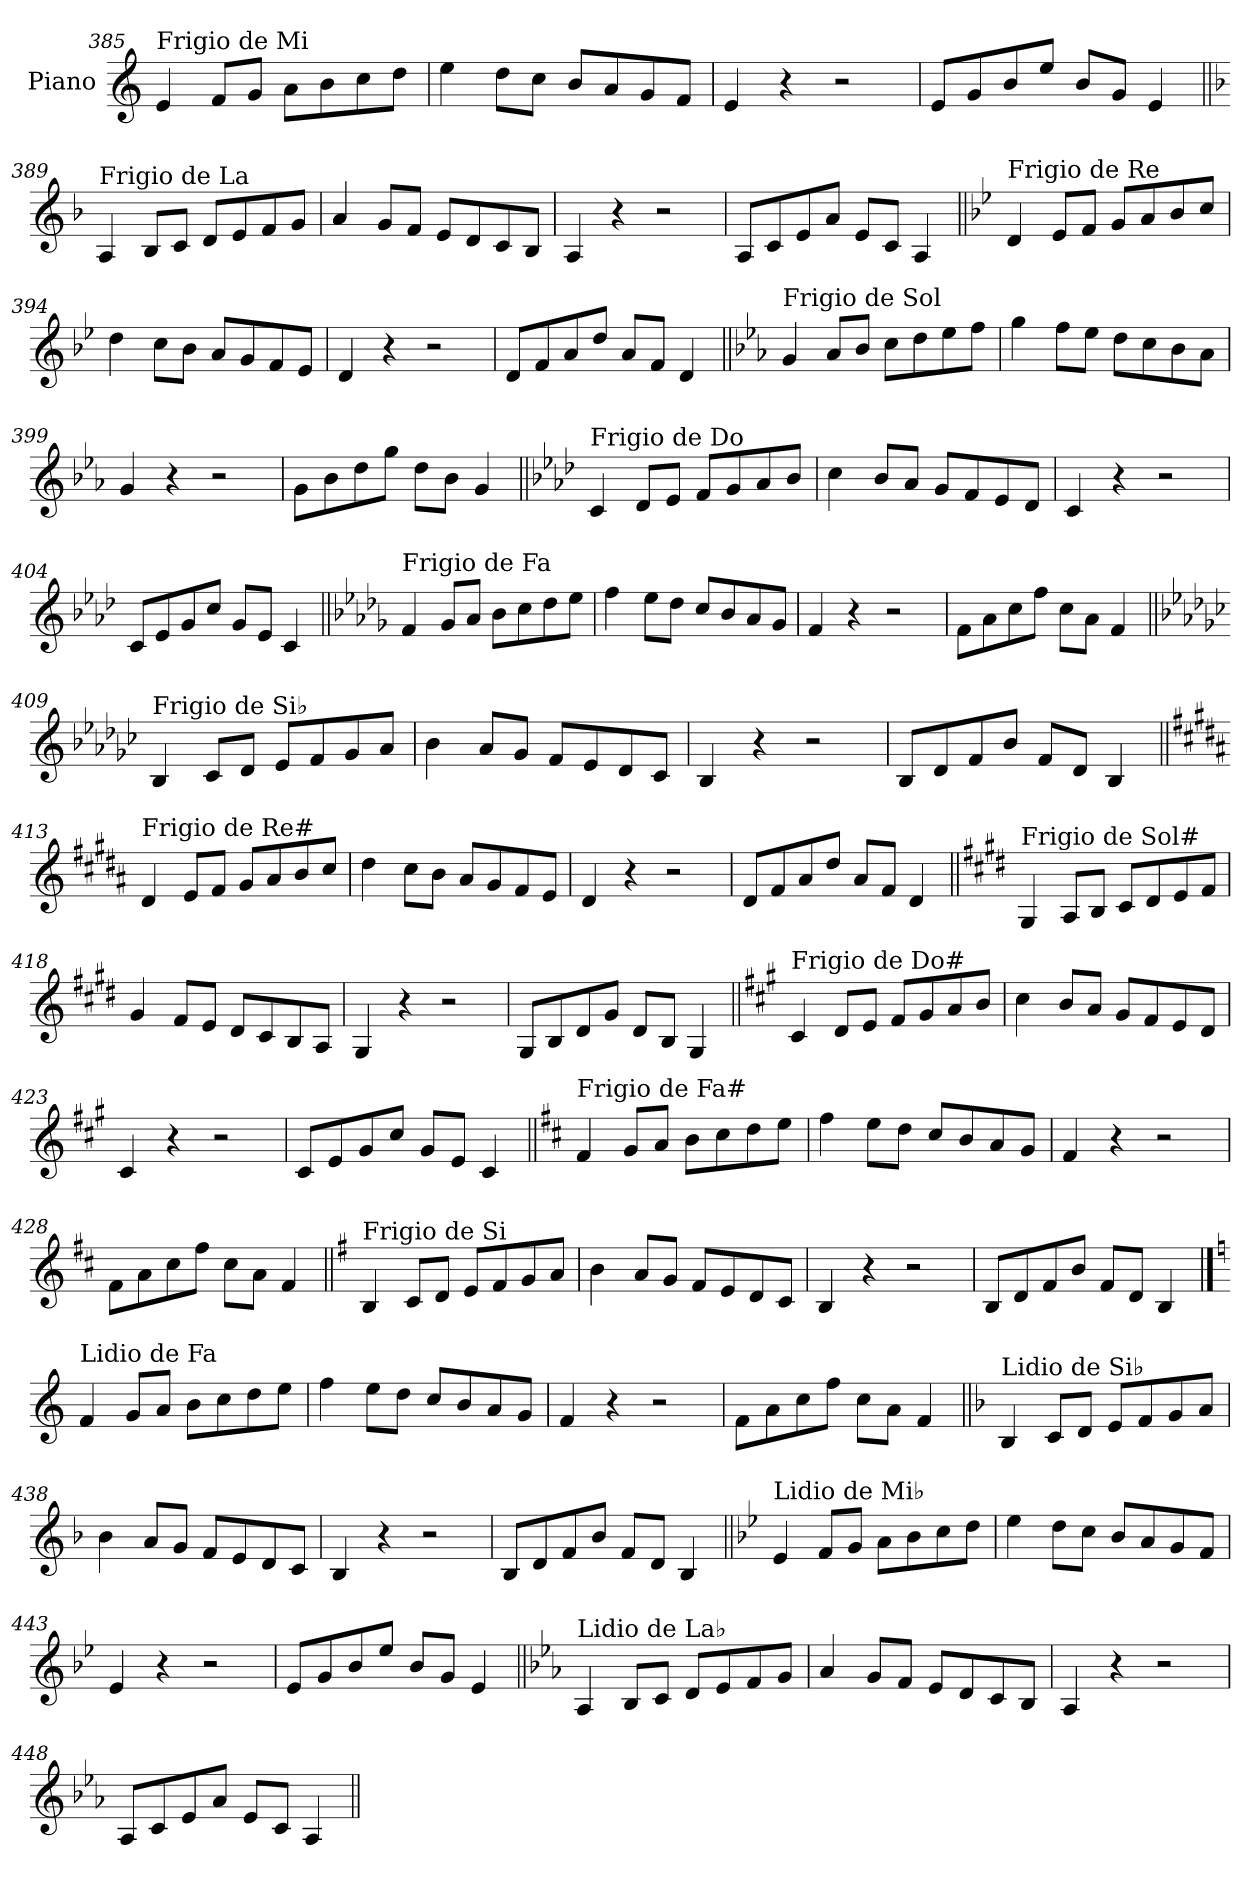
**kern
*part1
*staff1
*I"Piano
*I'Pno.
!!LO:PB:g=z
*clefG2
*k[]
=385
!LO:TX:a:t=Frigio de Mi
4e/
8f/L
8g/J
8a\L
8b\
8cc\
8dd\J
=386
4ee\
8dd\L
8cc\J
8b/L
8a/
8g/
8f/J
=387
4e/
4r
2r
=388
8e/L
8g/
8b/
8ee/J
8b/L
8g/J
4e/
!!LO:LB:g=z
=389||
*k[b-]
!LO:TX:a:t=Frigio de La
4A/
8B-/L
8c/J
8d/L
8e/
8f/
8g/J
=390
4a/
8g/L
8f/J
8e/L
8d/
8c/
8B-/J
=391
4A/
4r
2r
=392
8A/L
8c/
8e/
8a/J
8e/L
8c/J
4A/
!!LO:LB:g=z
=393||
*k[b-e-]
!LO:TX:a:t=Frigio de Re
4d/
8e-/L
8f/J
8g/L
8a/
8b-/
8cc/J
=394
4dd\
8cc\L
8b-\J
8a/L
8g/
8f/
8e-/J
=395
4d/
4r
2r
=396
8d/L
8f/
8a/
8dd/J
8a/L
8f/J
4d/
!!LO:LB:g=z
=397||
*k[b-e-a-]
!LO:TX:a:t=Frigio de Sol
4g/
8a-/L
8b-/J
8cc\L
8dd\
8ee-\
8ff\J
=398
4gg\
8ff\L
8ee-\J
8dd\L
8cc\
8b-\
8a-\J
=399
4g/
4r
2r
=400
8g\L
8b-\
8dd\
8gg\J
8dd\L
8b-\J
4g/
!!LO:LB:g=z
=401||
*k[b-e-a-d-]
!LO:TX:a:t=Frigio de Do
4c/
8d-/L
8e-/J
8f/L
8g/
8a-/
8b-/J
=402
4cc\
8b-/L
8a-/J
8g/L
8f/
8e-/
8d-/J
=403
4c/
4r
2r
=404
8c/L
8e-/
8g/
8cc/J
8g/L
8e-/J
4c/
!!LO:LB:g=z
=405||
*k[b-e-a-d-g-]
!LO:TX:a:t=Frigio de Fa
4f/
8g-/L
8a-/J
8b-\L
8cc\
8dd-\
8ee-\J
=406
4ff\
8ee-\L
8dd-\J
8cc/L
8b-/
8a-/
8g-/J
=407
4f/
4r
2r
=408
8f\L
8a-\
8cc\
8ff\J
8cc\L
8a-\J
4f/
!!LO:LB:g=z
=409||
*k[b-e-a-d-g-c-]
!LO:TX:a:t=Frigio de Si♭
4B-/
8c-/L
8d-/J
8e-/L
8f/
8g-/
8a-/J
=410
4b-\
8a-/L
8g-/J
8f/L
8e-/
8d-/
8c-/J
=411
4B-/
4r
2r
=412
8B-/L
8d-/
8f/
8b-/J
8f/L
8d-/J
4B-/
!!LO:LB:g=z
=413||
*k[f#c#g#d#a#]
!LO:TX:a:t=Frigio de Re#
4d#/
8e/L
8f#/J
8g#/L
8a#/
8b/
8cc#/J
=414
4dd#\
8cc#\L
8b\J
8a#/L
8g#/
8f#/
8e/J
=415
4d#/
4r
2r
=416
8d#/L
8f#/
8a#/
8dd#/J
8a#/L
8f#/J
4d#/
!!LO:LB:g=z
=417||
*k[f#c#g#d#]
!LO:TX:a:t=Frigio de Sol#
4G#/
8A/L
8B/J
8c#/L
8d#/
8e/
8f#/J
=418
4g#/
8f#/L
8e/J
8d#/L
8c#/
8B/
8A/J
=419
4G#/
4r
2r
=420
8G#/L
8B/
8d#/
8g#/J
8d#/L
8B/J
4G#/
!!LO:LB:g=z
=421||
*k[f#c#g#]
!LO:TX:a:t=Frigio de Do#
4c#/
8d/L
8e/J
8f#/L
8g#/
8a/
8b/J
=422
4cc#\
8b/L
8a/J
8g#/L
8f#/
8e/
8d/J
=423
4c#/
4r
2r
=424
8c#/L
8e/
8g#/
8cc#/J
8g#/L
8e/J
4c#/
!!LO:LB:g=z
=425||
*k[f#c#]
!LO:TX:a:t=Frigio de Fa#
4f#/
8g/L
8a/J
8b\L
8cc#\
8dd\
8ee\J
=426
4ff#\
8ee\L
8dd\J
8cc#/L
8b/
8a/
8g/J
=427
4f#/
4r
2r
=428
8f#\L
8a\
8cc#\
8ff#\J
8cc#\L
8a\J
4f#/
!!LO:LB:g=z
=429||
*k[f#]
!LO:TX:a:t=Frigio de Si
4B/
8c/L
8d/J
8e/L
8f#/
8g/
8a/J
=430
4b\
8a/L
8g/J
8f#/L
8e/
8d/
8c/J
=431
4B/
4r
2r
=432
8B/L
8d/
8f#/
8b/J
8f#/L
8d/J
4B/
!!LO:PB:g=z
==433
*k[]
!LO:TX:a:t=Lidio de Fa
4f/
8g/L
8a/J
8b\L
8cc\
8dd\
8ee\J
=434
4ff\
8ee\L
8dd\J
8cc/L
8b/
8a/
8g/J
=435
4f/
4r
2r
=436
8f\L
8a\
8cc\
8ff\J
8cc\L
8a\J
4f/
!!LO:LB:g=z
=437||
*k[b-]
!LO:TX:a:t=Lidio de Si♭
4B-/
8c/L
8d/J
8e/L
8f/
8g/
8a/J
=438
4b-\
8a/L
8g/J
8f/L
8e/
8d/
8c/J
=439
4B-/
4r
2r
=440
8B-/L
8d/
8f/
8b-/J
8f/L
8d/J
4B-/
!!LO:LB:g=z
=441||
*k[b-e-]
!LO:TX:a:t=Lidio de Mi♭
4e-/
8f/L
8g/J
8a\L
8b-\
8cc\
8dd\J
=442
4ee-\
8dd\L
8cc\J
8b-/L
8a/
8g/
8f/J
=443
4e-/
4r
2r
=444
8e-/L
8g/
8b-/
8ee-/J
8b-/L
8g/J
4e-/
!!LO:LB:g=z
=445||
*k[b-e-a-]
!LO:TX:a:t=Lidio de La♭
4A-/
8B-/L
8c/J
8d/L
8e-/
8f/
8g/J
=446
4a-/
8g/L
8f/J
8e-/L
8d/
8c/
8B-/J
=447
4A-/
4r
2r
=448
8A-/L
8c/
8e-/
8a-/J
8e-/L
8c/J
4A-/
=||
*-
